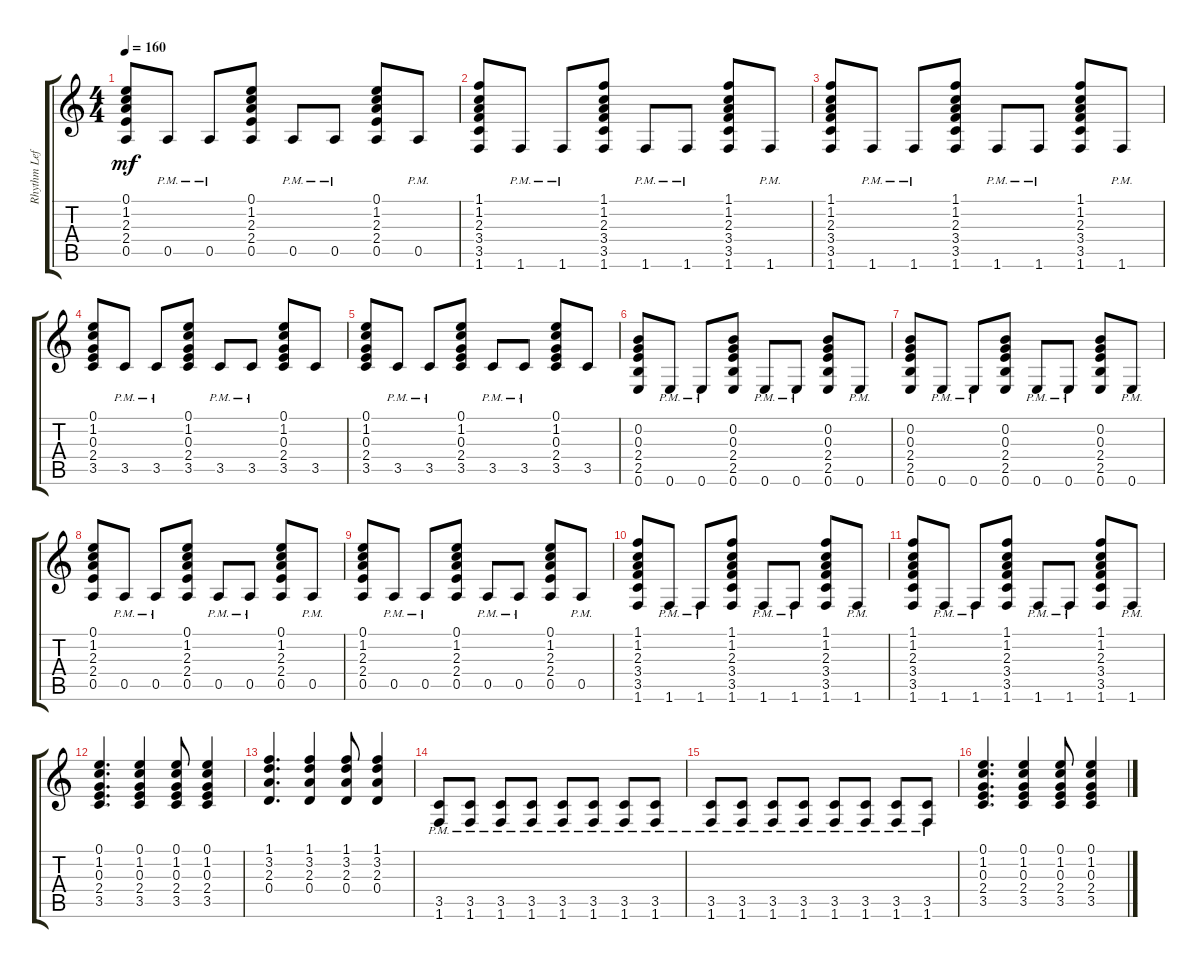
\track ("Rhythm Left" "Rhythm Lef") {instrument acousticguitarsteel}
\staff {score tabs}
\tuning (E4 B3 G3 D3 A2 E2) {hide}
\ts (4 4)
\tempo 160
\clef g2
\ks c
(0.1 1.2 2.3 2.4 0.5).8{dy mf} 0.5{pm}.8 0.5{pm}.8 (0.1 1.2 2.3 2.4 0.5).8 0.5{pm}.8 0.5{pm}.8 (0.1 1.2 2.3 2.4 0.5).8 0.5{pm}.8 |
(1.1 1.2 2.3 3.4 3.5 1.6).8 1.6{pm}.8 1.6{pm}.8 (1.1 1.2 2.3 3.4 3.5 1.6).8 1.6{pm}.8 1.6{pm}.8 (1.1 1.2 2.3 3.4 3.5 1.6).8 1.6{pm}.8 |
(1.1 1.2 2.3 3.4 3.5 1.6).8 1.6{pm}.8 1.6{pm}.8 (1.1 1.2 2.3 3.4 3.5 1.6).8 1.6{pm}.8 1.6{pm}.8 (1.1 1.2 2.3 3.4 3.5 1.6).8 1.6{pm}.8 |
(0.1 1.2 0.3 2.4 3.5).8 3.5{pm}.8 3.5{pm}.8 (0.1 1.2 0.3 2.4 3.5).8 3.5{pm}.8 3.5{pm}.8 (0.1 1.2 0.3 2.4 3.5).8 3.5.8 |
(0.1 1.2 0.3 2.4 3.5).8 3.5{pm}.8 3.5{pm}.8 (0.1 1.2 0.3 2.4 3.5).8 3.5{pm}.8 3.5{pm}.8 (0.1 1.2 0.3 2.4 3.5).8 3.5.8 |
(0.2 0.3 2.4 2.5 0.6).8 0.6{pm}.8 0.6{pm}.8 (0.2 0.3 2.4 2.5 0.6).8 0.6{pm}.8 0.6{pm}.8 (0.2 0.3 2.4 2.5 0.6).8 0.6{pm}.8 |
(0.2 0.3 2.4 2.5 0.6).8 0.6{pm}.8 0.6{pm}.8 (0.2 0.3 2.4 2.5 0.6).8 0.6{pm}.8 0.6{pm}.8 (0.2 0.3 2.4 2.5 0.6).8 0.6{pm}.8 |
(0.1 1.2 2.3 2.4 0.5).8 0.5{pm}.8 0.5{pm}.8 (0.1 1.2 2.3 2.4 0.5).8 0.5{pm}.8 0.5{pm}.8 (0.1 1.2 2.3 2.4 0.5).8 0.5{pm}.8 |
(0.1 1.2 2.3 2.4 0.5).8 0.5{pm}.8 0.5{pm}.8 (0.1 1.2 2.3 2.4 0.5).8 0.5{pm}.8 0.5{pm}.8 (0.1 1.2 2.3 2.4 0.5).8 0.5{pm}.8 |
(1.1 1.2 2.3 3.4 3.5 1.6).8 1.6{pm}.8 1.6{pm}.8 (1.1 1.2 2.3 3.4 3.5 1.6).8 1.6{pm}.8 1.6{pm}.8 (1.1 1.2 2.3 3.4 3.5 1.6).8 1.6{pm}.8 |
(1.1 1.2 2.3 3.4 3.5 1.6).8 1.6{pm}.8 1.6{pm}.8 (1.1 1.2 2.3 3.4 3.5 1.6).8 1.6{pm}.8 1.6{pm}.8 (1.1 1.2 2.3 3.4 3.5 1.6).8 1.6{pm}.8 |
(0.1 1.2 0.3 2.4 3.5).4{d} (0.1 1.2 0.3 2.4 3.5).4 (0.1 1.2 0.3 2.4 3.5).8 (0.1 1.2 0.3 2.4 3.5).4 |
(1.1 3.2 2.3 0.4).4{d} (1.1 3.2 2.3 0.4).4 (1.1 3.2 2.3 0.4).8 (1.1 3.2 2.3 0.4).4 |
(3.5{pm} 1.6{pm}).8 (3.5{pm} 1.6{pm}).8 (3.5{pm} 1.6{pm}).8 (3.5{pm} 1.6{pm}).8 (3.5{pm} 1.6{pm}).8 (3.5{pm} 1.6{pm}).8 (3.5{pm} 1.6{pm}).8 (3.5{pm} 1.6{pm}).8 |
(3.5{pm} 1.6{pm}).8 (3.5{pm} 1.6{pm}).8 (3.5{pm} 1.6{pm}).8 (3.5{pm} 1.6{pm}).8 (3.5{pm} 1.6{pm}).8 (3.5{pm} 1.6{pm}).8 (3.5{pm} 1.6{pm}).8 (3.5{pm} 1.6{pm}).8 |
(0.1 1.2 0.3 2.4 3.5).4{d} (0.1 1.2 0.3 2.4 3.5).4 (0.1 1.2 0.3 2.4 3.5).8 (0.1 1.2 0.3 2.4 3.5).4
